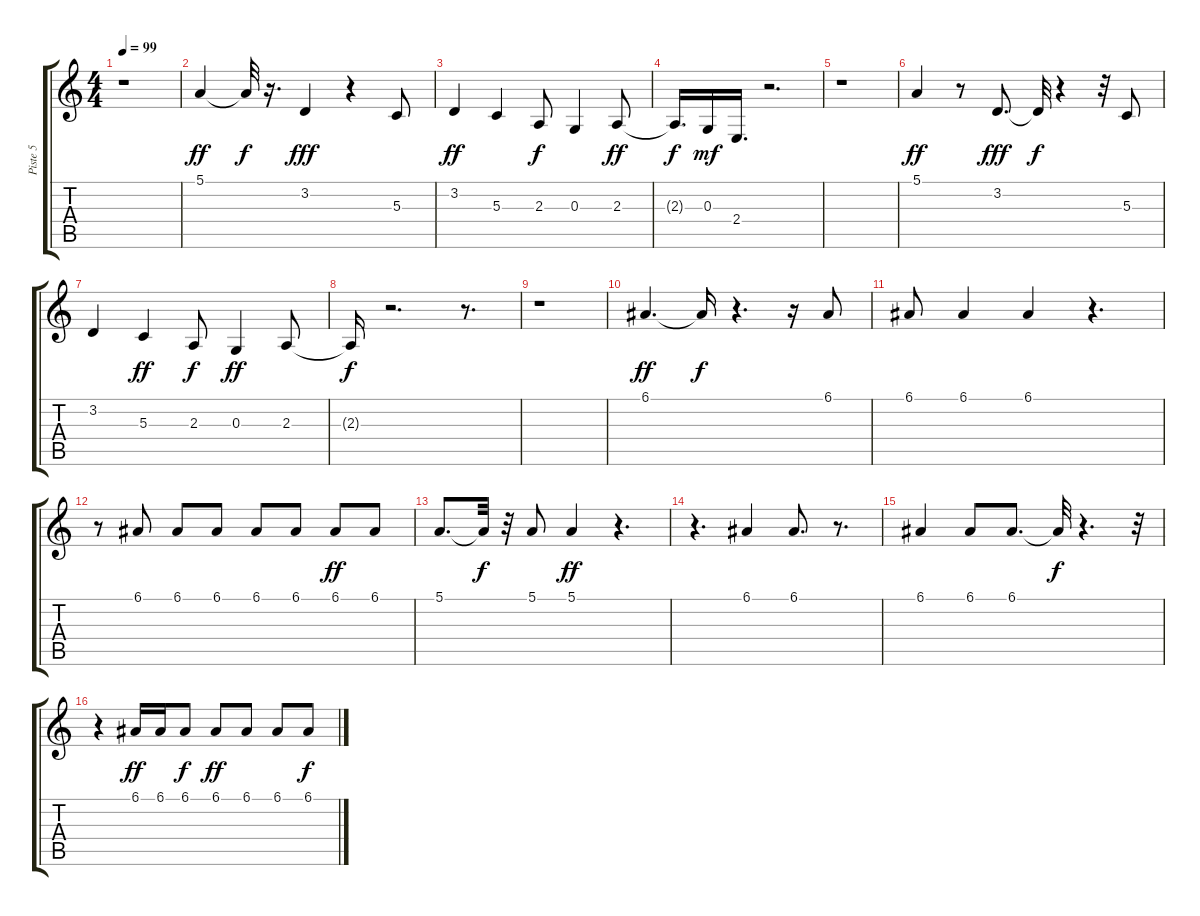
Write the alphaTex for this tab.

\track ("Piste 5" "Piste 5") {instrument voiceoohs}
\staff {score tabs}
\tuning (E4 B3 G3 D3 A2 E2) {hide}
\ts (4 4)
\tempo 99
\clef g2
\ks c
r.1{dy f} |
5.1.4{dy ff} 5.1{t}.32{dy f} r.16{d} 3.2.4{dy fff} r.4 5.3.8 |
3.2.4{dy ff} 5.3.4 2.3.8{dy f} 0.3.4 2.3.8{dy ff} |
2.3{t}.16{d dy f} 0.3.16{dy mf} 2.4.16{d} r.2{d} |
r.1 |
5.1.4{dy ff} r.8 3.2.8{d dy fff} 3.2{t}.32{dy f} r.4 r.32 5.3.8 |
3.2.4 5.3.4{dy ff} 2.3.8{dy f} 0.3.4{dy ff} 2.3.8 |
2.3{t}.16{dy f} r.2{d} r.8{d} |
r.1 |
6.1.4{d dy ff} 6.1{t}.16{dy f} r.4{d} r.16 6.1.8 |
6.1.8 6.1.4 6.1.4 r.4{d} |
r.8 6.1.8 6.1.8 6.1.8 6.1.8 6.1.8 6.1.8{dy ff} 6.1.8 |
5.1.8{d} 5.1{t}.32{dy f} r.32 5.1.8 5.1.4{dy ff} r.4{d} |
r.4{d} 6.1.4 6.1.8{d} r.8{d} |
6.1.4 6.1.8 6.1.8{d} 6.1{t}.32{dy f} r.4{d} r.32 |
r.4 6.1.16{dy ff} 6.1.16 6.1.8{dy f} 6.1.8{dy ff} 6.1.8 6.1.8 6.1.8{dy f}
